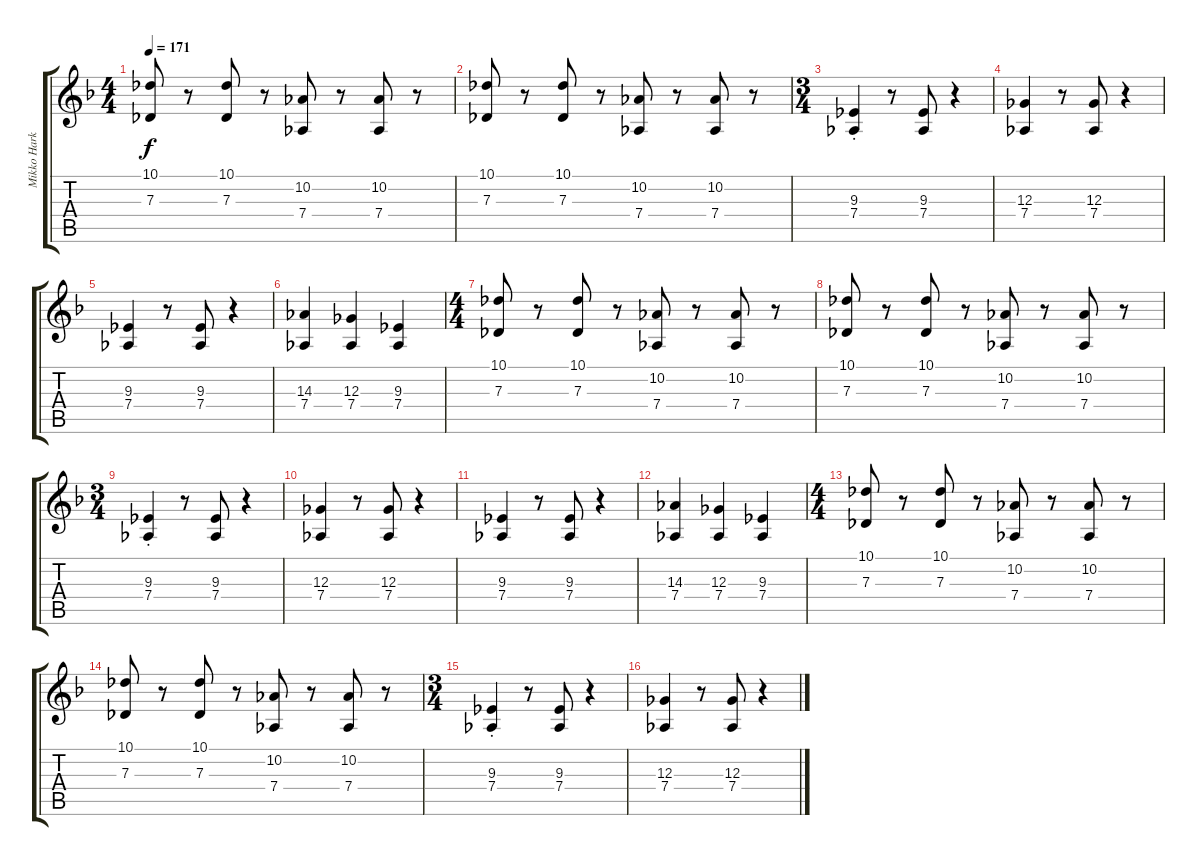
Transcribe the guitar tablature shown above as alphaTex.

\track ("Mikko Harkin RH" "Mikko Hark") {instrument harpsichord}
\staff {score tabs}
\tuning (Eb4 Bb3 Gb3 Db3 Ab2 Eb2) {hide}
\ts (4 4)
\tempo 171
\clef g2
\ks dminor
(10.1 7.3).8{dy f} r.8 (10.1 7.3).8 r.8 (10.2 7.4).8 r.8 (10.2 7.4).8 r.8 |
(10.1 7.3).8 r.8 (10.1 7.3).8 r.8 (10.2 7.4).8 r.8 (10.2 7.4).8 r.8 |
\ts (3 4)
(9.3{st} 7.4).4 r.8 (9.3 7.4).8 r.4 |
(12.3 7.4).4 r.8 (12.3 7.4).8 r.4 |
(9.3 7.4).4 r.8 (9.3 7.4).8 r.4 |
(14.3 7.4).4 (12.3 7.4).4 (9.3 7.4).4 |
\ts (4 4)
(10.1 7.3).8 r.8 (10.1 7.3).8 r.8 (10.2 7.4).8 r.8 (10.2 7.4).8 r.8 |
(10.1 7.3).8 r.8 (10.1 7.3).8 r.8 (10.2 7.4).8 r.8 (10.2 7.4).8 r.8 |
\ts (3 4)
(9.3{st} 7.4).4 r.8 (9.3 7.4).8 r.4 |
(12.3 7.4).4 r.8 (12.3 7.4).8 r.4 |
(9.3 7.4).4 r.8 (9.3 7.4).8 r.4 |
(14.3 7.4).4 (12.3 7.4).4 (9.3 7.4).4 |
\ts (4 4)
(10.1 7.3).8 r.8 (10.1 7.3).8 r.8 (10.2 7.4).8 r.8 (10.2 7.4).8 r.8 |
(10.1 7.3).8 r.8 (10.1 7.3).8 r.8 (10.2 7.4).8 r.8 (10.2 7.4).8 r.8 |
\ts (3 4)
(9.3{st} 7.4).4 r.8 (9.3 7.4).8 r.4 |
(12.3 7.4).4 r.8 (12.3 7.4).8 r.4
